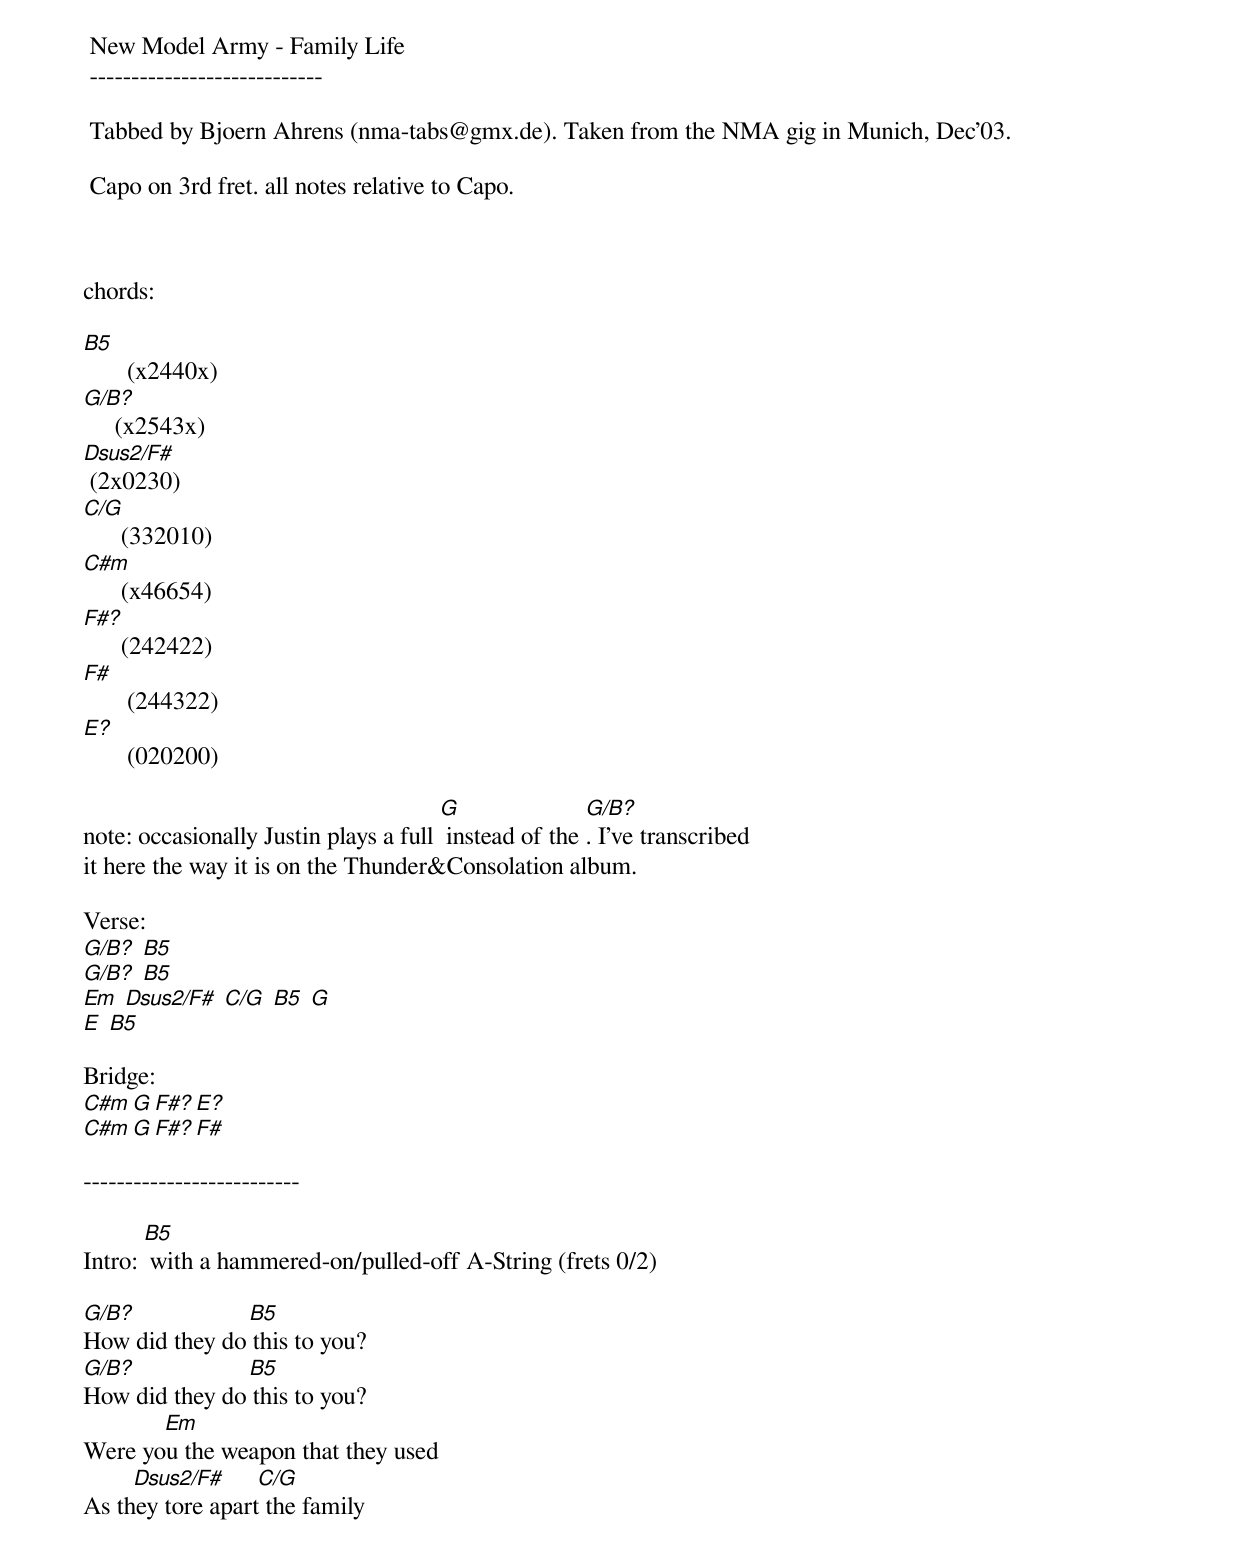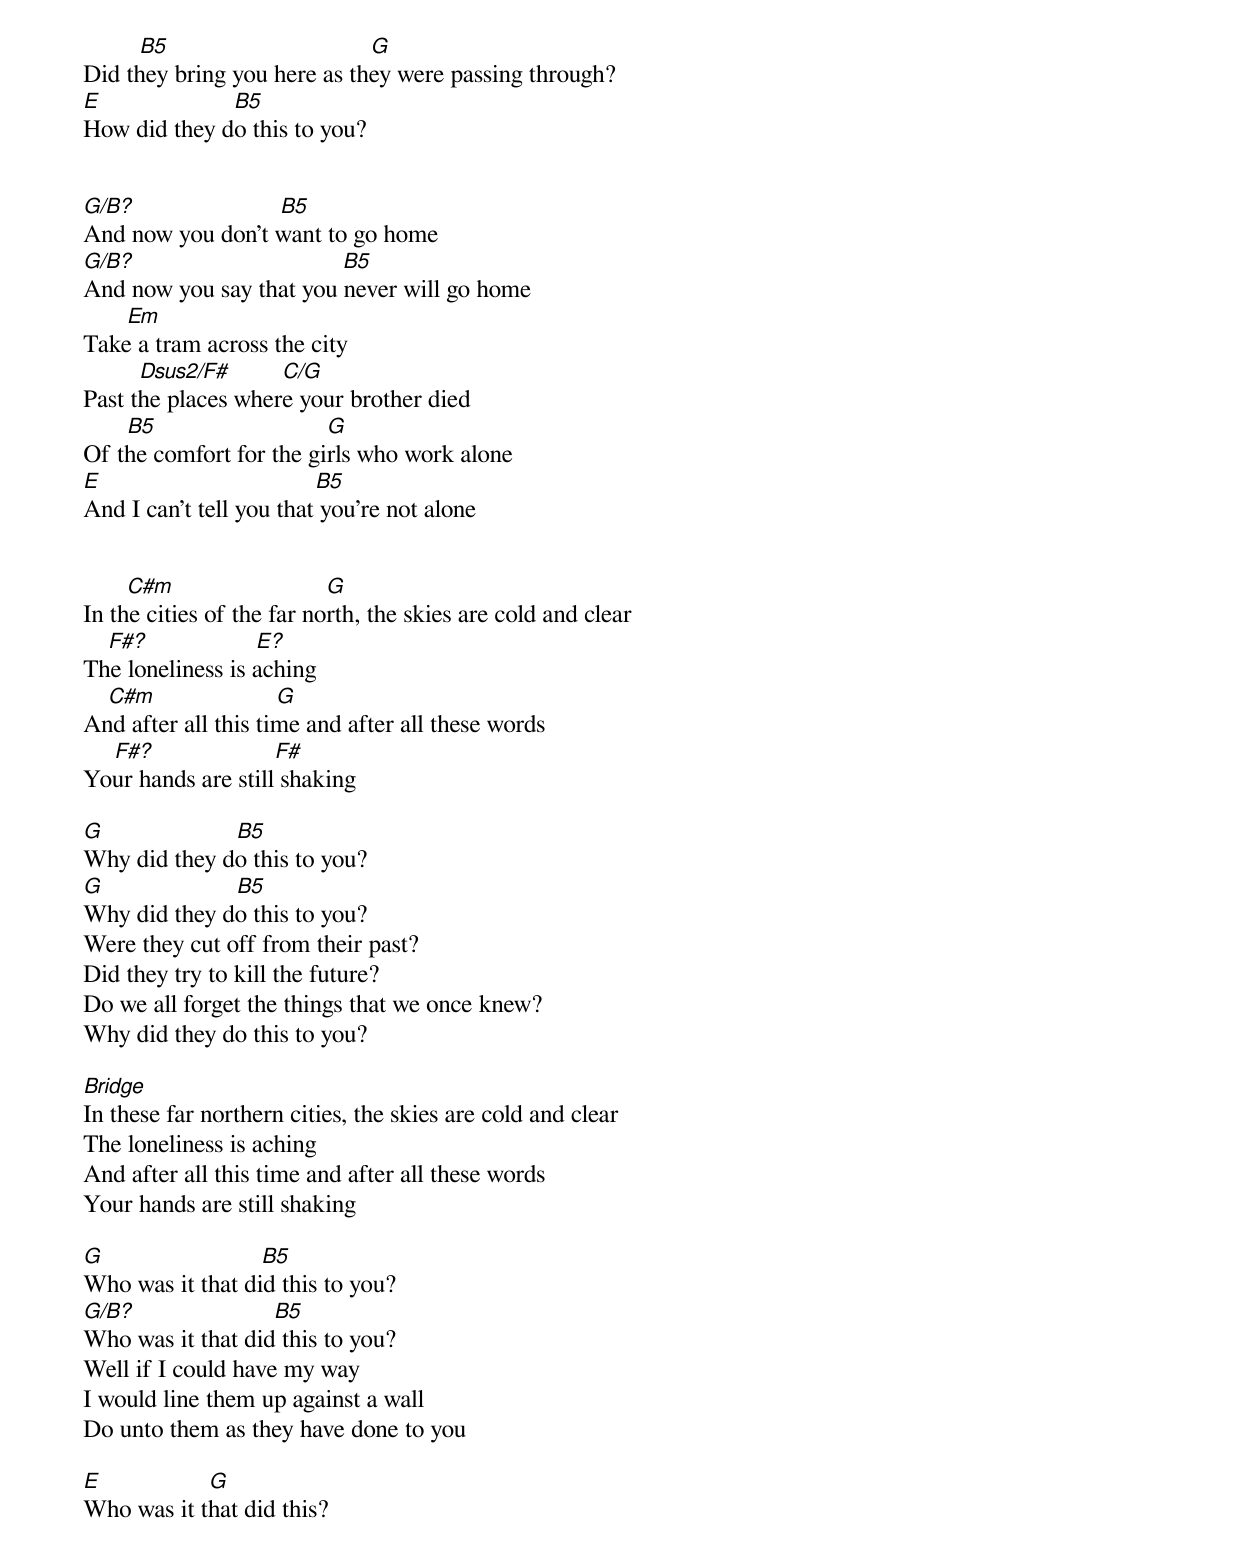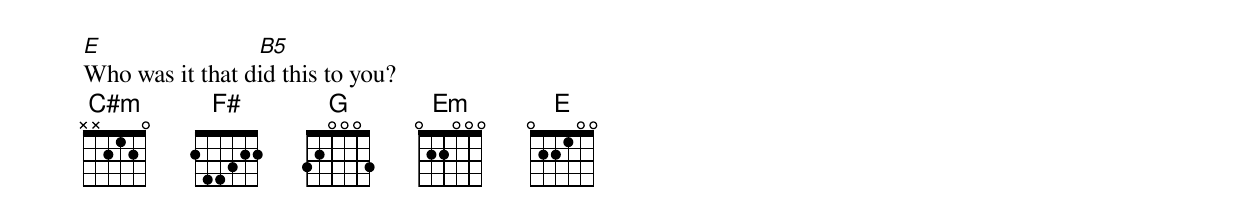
 New Model Army - Family Life
 ----------------------------

 Tabbed by Bjoern Ahrens (nma-tabs@gmx.de). Taken from the NMA gig in Munich, Dec'03.

 Capo on 3rd fret. all notes relative to Capo.



chords:

[B5]       (x2440x)
[G/B?]     (x2543x)
[Dsus2/F#] (2x0230)
[C/G]      (332010)
[C#m]      (x46654)
[F#?]      (242422)
[F#]       (244322)
[E?]       (020200)

note: occasionally Justin plays a full [G] instead of the [G/B?]. I've transcribed
it here the way it is on the Thunder&Consolation album.

Verse:
[G/B?] [B5]
[G/B?] [B5]
[Em] [Dsus2/F#] [C/G] [B5] [G]
[E] [B5]

Bridge:
[C#m][G][F#?][E?]
[C#m][G][F#?][F#]

--------------------------

Intro: [B5] with a hammered-on/pulled-off A-String (frets 0/2)

[G/B?]                  [B5]
How did they do this to you?
[G/B?]                  [B5]
How did they do this to you?
             [Em]
Were you the weapon that they used
        [Dsus2/F#]     [C/G]
As they tore apart the family
         [B5]                                [G]
Did they bring you here as they were passing through?
[E]                     [B5]
How did they do this to you?


[G/B?]                       [B5]
And now you don't want to go home
[G/B?]                                 [B5]
And now you say that you never will go home
       [Em]
Take a tram across the city
         [Dsus2/F#]        [C/G]
Past the places where your brother died
       [B5]                           [G]
Of the comfort for the girls who work alone
[E]                                  [B5]
And I can't tell you that you're not alone


       [C#m]                        [G]
In the cities of the far north, the skies are cold and clear
    [F#?]                 [E?]
The loneliness is aching
    [C#m]                   [G]
And after all this time and after all these words
     [F#?]                   [F#]
Your hands are still shaking

[G]                     [B5]
Why did they do this to you?
[G]                     [B5]
Why did they do this to you?
Were they cut off from their past?
Did they try to kill the future?
Do we all forget the things that we once knew?
Why did they do this to you?

[Bridge]
In these far northern cities, the skies are cold and clear
The loneliness is aching
And after all this time and after all these words
Your hands are still shaking

[G]                         [B5]
Who was it that did this to you?
[G/B?]                      [B5]
Who was it that did this to you?
Well if I could have my way
I would line them up against a wall
Do unto them as they have done to you

[E]                 [G]
Who was it that did this?
[E]                         [B5]
Who was it that did this to you?
